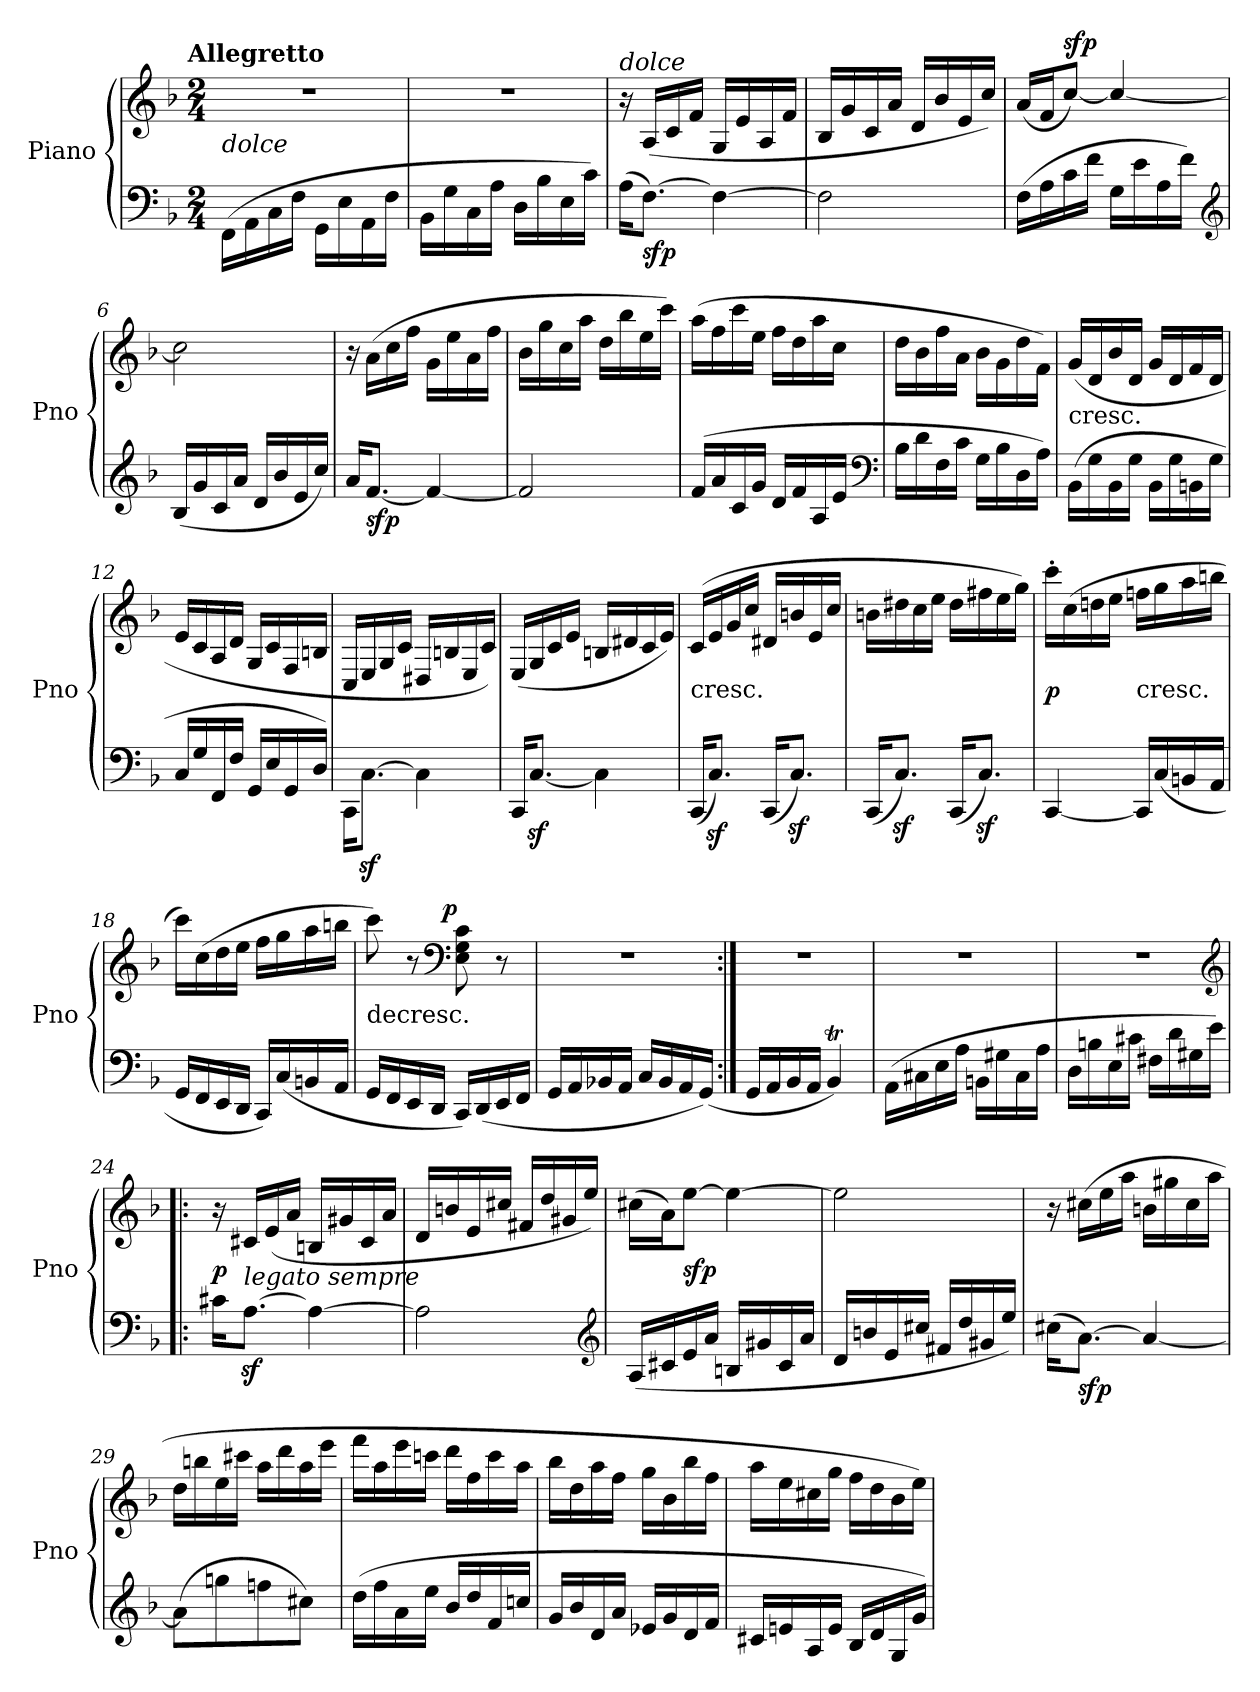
**kern	**kern	**dynam
*part1	*part1	*part1
*staff2	*staff1	*staff1/2
*I"Piano	*	*
*I'Pno	*	*
*clefF4	*clefG2	*
*k[b-]	*k[b-]	*
*F:	*F:	*
!!LO:TX:omd:t=Allegretto
*M2/4	*M2/4	*
*MM110	*MM110	*
=1	=1	=1
!	!LO:TX:c:i:t=dolce	!
(16FF\LL	2r	.
16AA\	.	.
16C\	.	.
16F\JJ	.	.
16GG\LL	.	.
16E\	.	.
16AA\	.	.
16F\JJ	.	.
=2	=2	=2
16BB-LL	2r	.
16G	.	.
16C	.	.
16AJJ	.	.
16DLL	.	.
16B-	.	.
16E	.	.
16cJJ)	.	.
=3	=3	=3
!	!LO:TX:a:i:t=dolce	!
(16AKL	16r	.
!	!	!LO:DY:b=2
[8.FJ)	(16ALL	sfp
.	16c	.
.	16fJJ	.
4F_	16GLL	.
.	16e	.
.	16A	.
.	16fJJ	.
=4	=4	=4
2F]	16B-LL	.
.	16g	.
.	16c	.
.	16aJJ	.
.	16dLL	.
.	16b-	.
.	16e	.
.	16ccJJ)	.
=5	=5	=5
(16FLL	(16aLL	.
16A	16fJ	.
!	!	!LO:DY:a
16c	[>8ccJ)	sfp
16fJJ	.	.
16GLL	4cc/_	.
16e	.	.
16A	.	.
16fJJ)	.	.
*clefG2	*	*
=6	=6	=6
(16B-LL	2cc]	.
16g	.	.
16c	.	.
16aJJ	.	.
16dLL	.	.
16b-	.	.
16e	.	.
16ccJJ)	.	.
=7	=7	=7
16aKL	16r	.
!	!	!LO:DY:b=2
[8.fJ	(16aLL	sfp
.	16cc	.
.	16ffJJ	.
4f_	16gLL	.
.	16ee	.
.	16a	.
.	16ffJJ	.
=8	=8	=8
2f]	16b-LL	.
.	16gg	.
.	16cc	.
.	16aaJJ	.
.	16ddLL	.
.	16bb-	.
.	16ee	.
.	16cccJJ)	.
=9	=9	=9
(>16fLL	(16aaLL	.
16a	16ff	.
16c	16ccc	.
16gJJ	16eeJJ	.
16dLL	16ffLL	.
16f	16dd	.
16A	16aa	.
16eJJ	16ccJJ	.
*clefF4	*	*
=10	=10	=10
16B-LL	16ddLL	.
16d	16b-	.
16F	16ff	.
16cJJ	16aJJ	.
16GLL	16b-\LL	.
16B-	16g\	.
16D	16dd\	.
16AJJ)	16f\JJ)	.
=11	=11	=11
!	!LO:TX:c:t=cresc.	!
(>16BB-LL	(>16gLL	.
16G	16d	.
16BB-	16b-	.
16GJJ	16dJJ	.
16BB-LL	16gLL	.
16G	16d	.
16BBn	16f	.
16GJJ	16dJJ	.
=12	=12	=12
16CLL	16eLL	.
16G	16c	.
16FF	16A	.
16FJJ	16dJJ	.
16GGLL	16GLL	.
16E	16c	.
16GG	16F	.
16DJJ)	16BnJJ	.
=13	=13	=13
16CC\KL	16C/LL	.
[8.Cz\J	16E/	.
.	16G/	.
.	16c/JJ	.
4C\]	16D#X/LL	.
.	16Bn/	.
.	16E/	.
.	16c/JJ)	.
=14	=14	=14
16CCKL	(>16E/LL	.
[8.CzJ	16G/	.
.	16c\	.
.	16e\JJ	.
4C\]	16BnLL	.
.	16d#X	.
.	16c	.
.	16eJJ)	.
=15	=15	=15
!	!LO:TX:c:t=cresc.	!
(16CCKL	(>16cLL	.
8.CzJ)	16e	.
.	16g	.
.	16ccJJ	.
(16CCKL	16d#XLL	.
8.CzJ)	16bn	.
.	16e	.
.	16ccJJ	.
=16	=16	=16
(16CCKL	16bnLL	.
8.CzJ)	16dd#X	.
.	16cc	.
.	16eeJJ	.
(16CCKL	16dd#LL	.
8.CzJ)	16ff#X	.
.	16ee	.
.	16ggJJ)	.
=17	=17	=17
[4CC	16ccc'LL	p
.	(16cc	.
.	16ddn	.
.	16eeJJ	.
!	!LO:TX:c:t=cresc.	!
16CCLL]	16ffnLL	.
(16C	16gg	.
16BBn	16aa	.
16AAJJ	16bbnJJ	.
=18	=18	=18
16GGLL	16cccLL)	.
16FF	(16cc	.
16EE	16dd	.
16DDJJ	16eeJJ	.
16CCLL)	16ffLL	.
(16C	16gg	.
16BBn	16aa	.
16AAJJ	16bbnJJ	.
=19	=19	=19
!	!LO:TX:c:t=decresc.	!
16GGLL	8ccc)	.
16FF	.	.
16EE	8r	.
16DDJJ	.	.
*	*clefF4	*
!	!	!LO:DY:a:rj
16CCLL)	8E 8G 8c	p
(16DD	.	.
16EE	8r	.
16FFJJ	.	.
=20	=20	=20
16GGLL	2r	.
16AA	.	.
16BB-X	.	.
16AAJJ	.	.
16CLL	.	.
16BB-	.	.
16AA	.	.
(16GGJJ)	.	.
=21:|!	=21:|!	=21:|!
16GGLL	2r	.
16AA	.	.
16BB-	.	.
16AAJJ	.	.
4BB-T)	.	.
=22	=22	=22
(16AALL	2r	.
16C#X	.	.
16E	.	.
16AJJ	.	.
16BBnLL	.	.
16G#X	.	.
16C#	.	.
16AJJ	.	.
=23	=23	=23
16DLL	2r	.
16Bn	.	.
16E	.	.
16c#XJJ	.	.
16F#XLL	.	.
16d	.	.
16G#X	.	.
16eJJ)	.	.
*	*clefG2	*
=24!|:	=24!|:	=24!|:
16c#XKL	16r	p
!	!LO:TX:c:i:t=legato sempre	!
[8.AzJ	16c#XLL	.
.	(16e	.
.	16aJJ	.
4A_	16BnLL	.
.	16g#X	.
.	16c#	.
.	16aJJ	.
=25	=25	=25
2A]	16dLL	.
.	16bn	.
.	16e	.
.	16cc#XJJ	.
.	16f#X/LL	.
.	16dd/	.
.	16g#X/	.
.	16ee/JJ)	.
*clefG2	*	*
=26	=26	=26
(16ALL	(16cc#XLL	.
16c#X	16aJ)	.
16e	[8eeJ	sfp
16aJJ	.	.
16BnLL	4ee_	.
16g#X	.	.
16c#	.	.
16aJJ	.	.
=27	=27	=27
16dLL	2ee]	.
16bn	.	.
16e	.	.
16cc#XJJ	.	.
16f#X/LL	.	.
16dd/	.	.
16g#X/	.	.
16ee/JJ)	.	.
=28	=28	=28
(16cc#XKL	16r	.
!	!	!LO:DY:b=2
[>8.aJ)	(16cc#XLL	sfp
.	16ee	.
.	16aaJJ	.
4a_	16bnLL	.
.	16gg#X	.
.	16cc#	.
.	16aaJJ	.
=29	=29	=29
(8aL]	16ddLL	.
.	16bbn	.
8ggn	16ee	.
.	16ccc#XJJ	.
8ffn	16aaLL	.
.	16ddd	.
8cc#XJ)	16aa	.
.	16eeeJJ	.
=30	=30	=30
(>16ddLL	16fffLL	.
16ff	16aa	.
16a	16eee	.
16eeJJ	16cccnJJ	.
16b-LL	16dddLL	.
16dd	16ff	.
16f	16ccc	.
16ccnJJ	16aaJJ	.
=31	=31	=31
16gLL	16bb-LL	.
16b-	16dd	.
16d	16aa	.
16aJJ	16ffJJ	.
16e-XLL	16ggLL	.
16g	16b-	.
16d	16bb-	.
16fJJ	16ffJJ	.
=32	=32	=32
16c#XLL	16aaLL	.
16en	16ee	.
16A	16cc#X	.
16eJJ	16ggJJ	.
16B-LL	16ffLL	.
16d	16dd	.
16G	16b-	.
16gJJ)	16eeJJ)	.
=	=	=
*-	*-	*-
